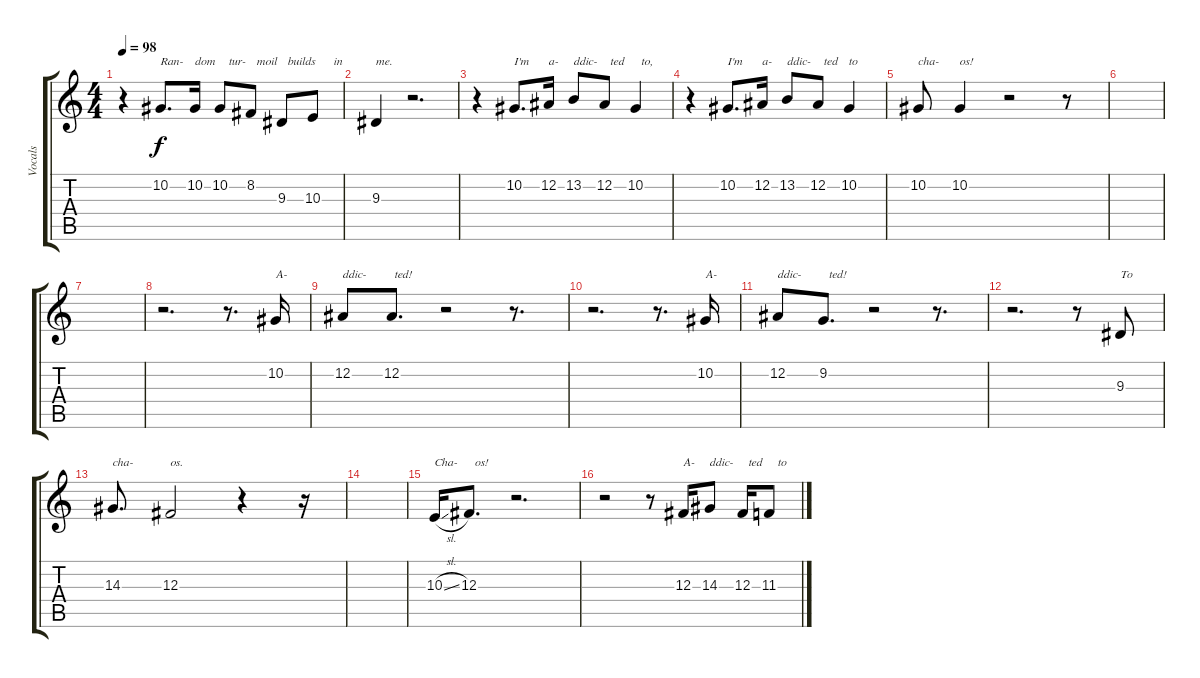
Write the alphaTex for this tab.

\track ("Vocals" "Vocals") {instrument trumpet}
\staff {score tabs}
\tuning (Eb4 Bb3 Gb3 Db3 Ab2 Eb2) {hide}
\ts (4 4)
\tempo 98
\clef g2
\ks c
r.4{dy f} 10.2.8{d txt "Ran-"} 10.2.16{txt "dom"} 10.2.8{txt "   tur-"} 8.2.8{txt "  moil"} 9.3.8{txt "  builds"} 10.3.8{txt "       in"} |
9.3.4{txt "me."} r.2{d} |
r.4 10.2.8{d txt "I'm"} 12.2.16{txt "a-"} 13.2.8{txt "ddic-"} 12.2.8{txt "  ted"} 10.2.4{txt "  to,"} |
r.4 10.2.8{d txt "I'm"} 12.2.16{txt "a-"} 13.2.8{txt "ddic-"} 12.2.8{txt "  ted"} 10.2.4{txt "to"} |
10.2.8{txt "cha-"} 10.2.4{txt "os!"} r.2 r.8 |
|
|
r.2{d} r.8{d} 10.2.16{txt "A-"} |
12.2.8{txt "ddic-"} 12.2.8{d txt " ted!"} r.2 r.8{d} |
r.2{d} r.8{d} 10.2.16{txt "A-"} |
12.2.8{txt "ddic-"} 9.2.8{d txt "  ted!"} r.2 r.8{d} |
r.2{d} r.8 9.3.8{txt "To"} |
14.3.8{d txt "cha-"} 12.3.2{txt "os."} r.4 r.16 |
|
10.3{sl}.16{txt "Cha-"} 12.3.8{d txt "  os!"} r.2{d} |
r.2 r.8 12.3.16{txt "A-"} 14.3.8{txt "ddic-"} 12.3.16{txt "  ted"} 11.3.8{txt "   to"}
